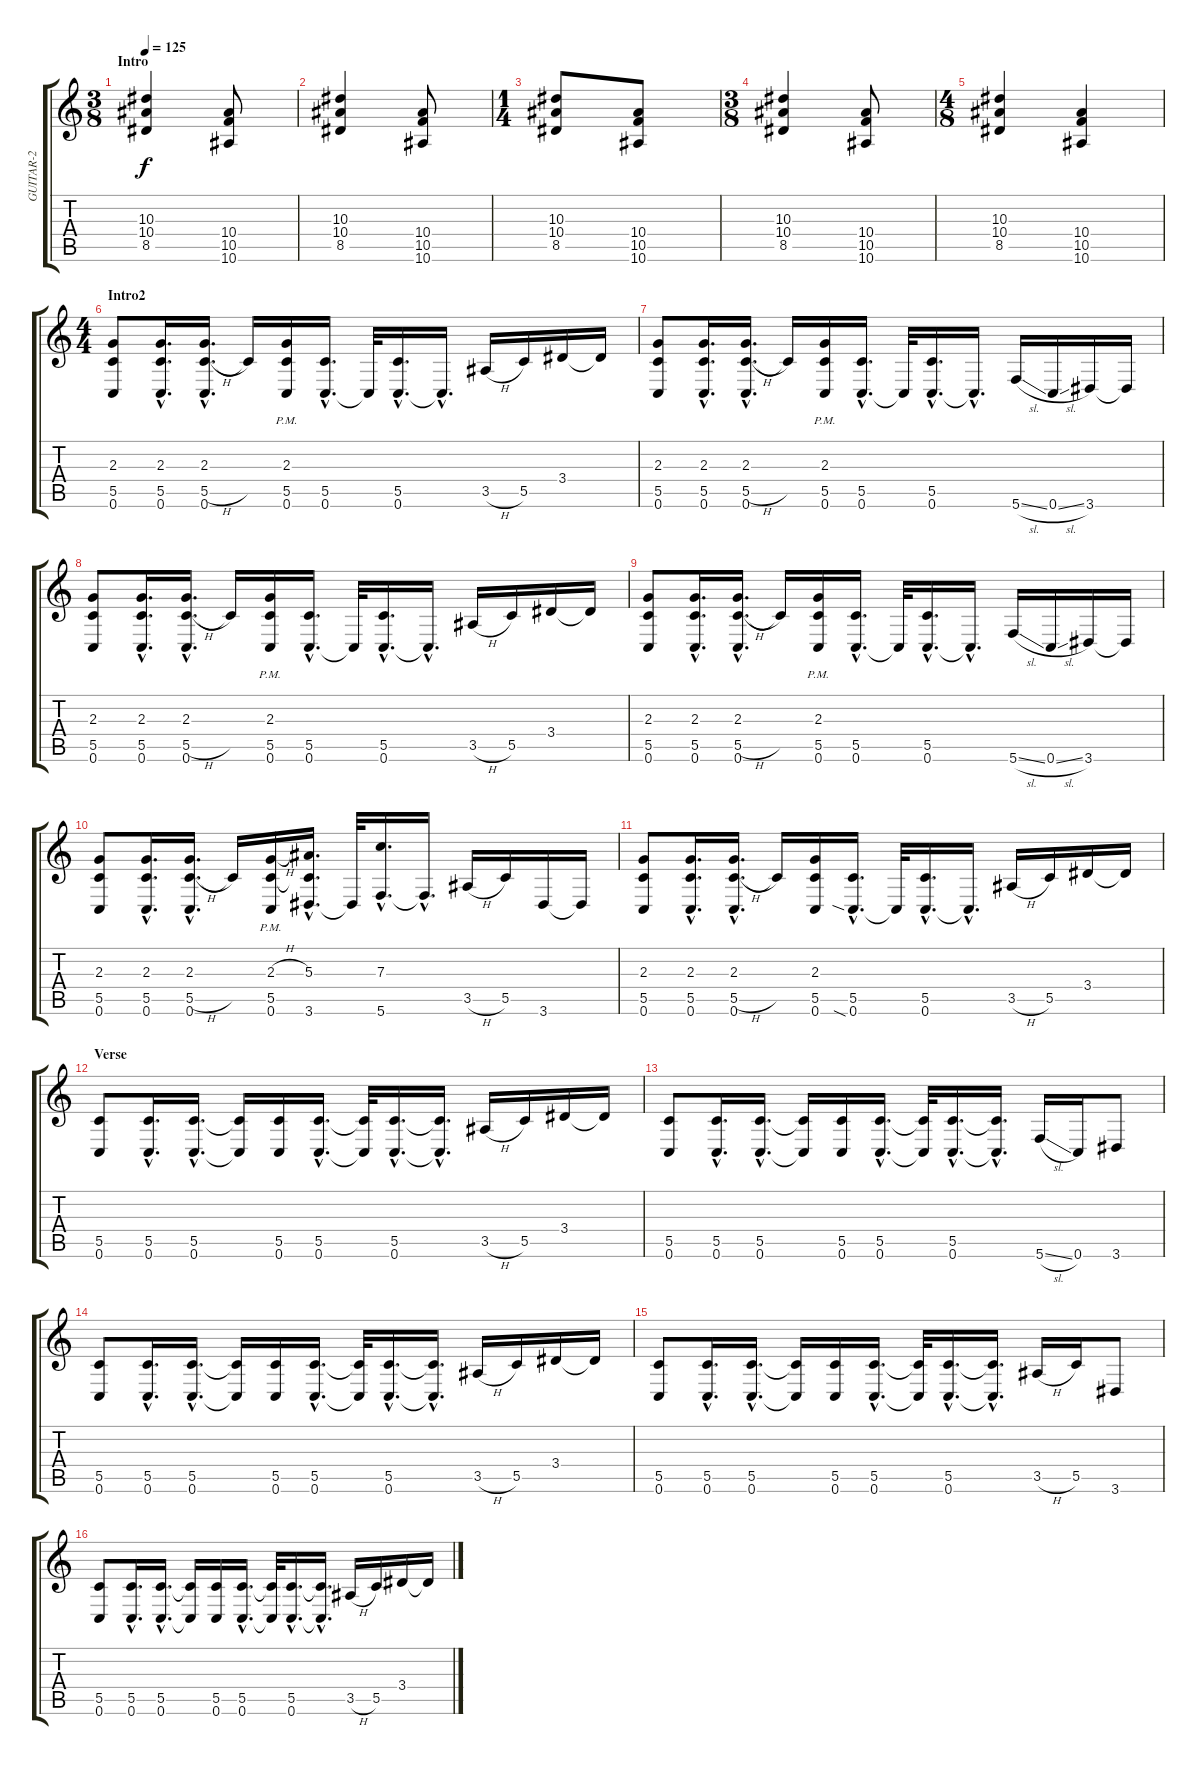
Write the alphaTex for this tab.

\track ("GUITAR-2" "GUITAR-2") {instrument overdrivenguitar}
\staff {score tabs}
\tuning (D4 A3 F3 C3 G2 C2) {hide}
\ts (3 8)
\section ("" "Intro")
\tempo 125
\clef g2
\ks c
(10.3 10.4 8.5).4{dy f instrument overdrivenguitar} (10.4 10.5 10.6).8 |
(10.3 10.4 8.5).4 (10.4 10.5 10.6).8 |
\ts (1 4)
(10.3 10.4 8.5).8 (10.4 10.5 10.6).8 |
\ts (3 8)
(10.3 10.4 8.5).4 (10.4 10.5 10.6).8 |
\ts (4 8)
(10.3 10.4 8.5).4 (10.4 10.5 10.6).4 |
\ts (4 4)
\section ("" "Intro2")
(2.3 5.5 0.6).8 (2.3{hac} 5.5{hac} 0.6{hac}).16{d} (2.3{hac} 5.5{h hac} 0.6{hac}).16{d} 5.5{t}.16 (2.3 5.5{pm} 0.6).16 (5.5{hac} 0.6{hac}).16{d} 0.6{t}.32 (5.5{hac} 0.6{hac}).16{d} 0.6{hac t}.16{d} 3.5{h}.16 5.5.16 3.4.16 3.4{t}.16 |
(2.3 5.5 0.6).8 (2.3{hac} 5.5{hac} 0.6{hac}).16{d} (2.3{hac} 5.5{h hac} 0.6{hac}).16{d} 5.5{t}.16 (2.3 5.5{pm} 0.6).16 (5.5{hac} 0.6{hac}).16{d} 0.6{t}.32 (5.5{hac} 0.6{hac}).16{d} 0.6{hac t}.16{d} 5.6{sl}.16 0.6{sl}.16 3.6.16 3.6{t}.16 |
(2.3 5.5 0.6).8 (2.3{hac} 5.5{hac} 0.6{hac}).16{d} (2.3{hac} 5.5{h hac} 0.6{hac}).16{d} 5.5{t}.16 (2.3 5.5{pm} 0.6).16 (5.5{hac} 0.6{hac}).16{d} 0.6{t}.32 (5.5{hac} 0.6{hac}).16{d} 0.6{hac t}.16{d} 3.5{h}.16 5.5.16 3.4.16 3.4{t}.16 |
(2.3 5.5 0.6).8 (2.3{hac} 5.5{hac} 0.6{hac}).16{d} (2.3{hac} 5.5{h hac} 0.6{hac}).16{d} 5.5{t}.16 (2.3 5.5{pm} 0.6).16 (5.5{hac} 0.6{hac}).16{d} 0.6{t}.32 (5.5{hac} 0.6{hac}).16{d} 0.6{hac t}.16{d} 5.6{sl}.16 0.6{sl}.16 3.6.16 3.6{t}.16 |
(2.3 5.5 0.6).8 (2.3{hac} 5.5{hac} 0.6{hac}).16{d} (2.3{hac} 5.5{h hac} 0.6{hac}).16{d} 5.5{t}.16 (2.3{h} 5.5{pm} 0.6).16 (5.3{hac} 5.5{hac t} 3.6{hac}).16{d} 3.6{t}.32 (7.3{hac} 5.6{hac}).16{d} 5.6{hac t}.16{d} 3.5{h}.16 5.5.16 3.6.16 3.6{t}.16 |
(2.3 5.5 0.6).8 (2.3{hac} 5.5{hac} 0.6{hac}).16{d} (2.3{hac} 5.5{h hac} 0.6{hac}).16{d} 5.5{t}.16 (2.3 5.5 0.6).16 (5.5{hac} 0.6{sia hac}).16{d} 0.6{t}.32 (5.5{hac} 0.6{hac}).16{d} 0.6{hac t}.16{d} 3.5{h}.16 5.5.16 3.4.16 3.4{t}.16 |
\section ("" "Verse")
(5.5 0.6).8 (5.5{hac} 0.6{hac}).16{d} (5.5{hac} 0.6{hac}).16{d} (5.5{t} 0.6{t}).16 (5.5 0.6).16 (5.5{hac} 0.6{hac}).16{d} (5.5{t} 0.6{t}).32 (5.5{hac} 0.6{hac}).16{d} (5.5{hac t} 0.6{hac t}).16{d} 3.5{h}.16 5.5.16 3.4.16 3.4{t}.16 |
(5.5 0.6).8 (5.5{hac} 0.6{hac}).16{d} (5.5{hac} 0.6{hac}).16{d} (5.5{t} 0.6{t}).16 (5.5 0.6).16 (5.5{hac} 0.6{hac}).16{d} (5.5{t} 0.6{t}).32 (5.5{hac} 0.6{hac}).16{d} (5.5{hac t} 0.6{hac t}).16{d} 5.6{sl}.16 0.6.16 3.6.8 |
(5.5 0.6).8 (5.5{hac} 0.6{hac}).16{d} (5.5{hac} 0.6{hac}).16{d} (5.5{t} 0.6{t}).16 (5.5 0.6).16 (5.5{hac} 0.6{hac}).16{d} (5.5{t} 0.6{t}).32 (5.5{hac} 0.6{hac}).16{d} (5.5{hac t} 0.6{hac t}).16{d} 3.5{h}.16 5.5.16 3.4.16 3.4{t}.16 |
(5.5 0.6).8 (5.5{hac} 0.6{hac}).16{d} (5.5{hac} 0.6{hac}).16{d} (5.5{t} 0.6{t}).16 (5.5 0.6).16 (5.5{hac} 0.6{hac}).16{d} (5.5{t} 0.6{t}).32 (5.5{hac} 0.6{hac}).16{d} (5.5{hac t} 0.6{hac t}).16{d} 3.5{h}.16 5.5.16 3.6.8 |
(5.5 0.6).8 (5.5{hac} 0.6{hac}).16{d} (5.5{hac} 0.6{hac}).16{d} (5.5{t} 0.6{t}).16 (5.5 0.6).16 (5.5{hac} 0.6{hac}).16{d} (5.5{t} 0.6{t}).32 (5.5{hac} 0.6{hac}).16{d} (5.5{hac t} 0.6{hac t}).16{d} 3.5{h}.16 5.5.16 3.4.16 3.4{t}.16
